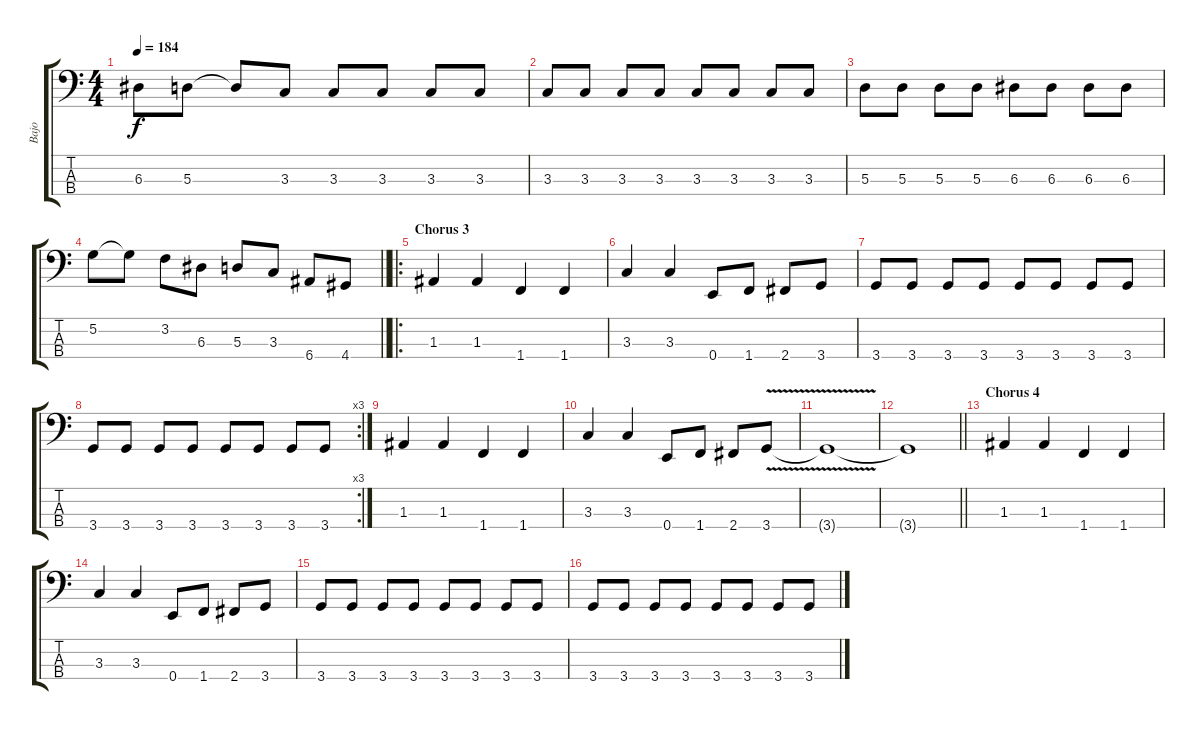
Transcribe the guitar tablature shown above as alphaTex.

\track ("Bajo" "Bajo") {instrument electricbassfinger}
\staff {score tabs}
\tuning (G2 D2 A1 E1) {hide}
\ts (4 4)
\tempo 184
\clef f4
\ks c
6.3.8{dy f} 5.3.8 5.3{t}.8 3.3.8 3.3.8 3.3.8 3.3.8 3.3.8 |
3.3.8 3.3.8 3.3.8 3.3.8 3.3.8 3.3.8 3.3.8 3.3.8 |
5.3.8 5.3.8 5.3.8 5.3.8 6.3.8 6.3.8 6.3.8 6.3.8 |
\barLineRight lightlight
5.2.8 5.2{t}.8 3.2.8 6.3.8 5.3.8 3.3.8 6.4.8 4.4.8 |
\ro
\section ("" "Chorus 3")
1.3.4 1.3.4 1.4.4 1.4.4 |
3.3.4 3.3.4 0.4.8 1.4.8 2.4.8 3.4.8 |
3.4.8 3.4.8 3.4.8 3.4.8 3.4.8 3.4.8 3.4.8 3.4.8 |
\rc 3
3.4.8 3.4.8 3.4.8 3.4.8 3.4.8 3.4.8 3.4.8 3.4.8 |
1.3.4 1.3.4 1.4.4 1.4.4 |
3.3.4 3.3.4 0.4.8 1.4.8 2.4.8 3.4{v}.8 |
3.4{t}.1 |
\barLineRight lightlight
3.4{t}.1 |
\section ("" "Chorus 4")
1.3.4 1.3.4 1.4.4 1.4.4 |
3.3.4 3.3.4 0.4.8 1.4.8 2.4.8 3.4.8 |
3.4.8 3.4.8 3.4.8 3.4.8 3.4.8 3.4.8 3.4.8 3.4.8 |
3.4.8 3.4.8 3.4.8 3.4.8 3.4.8 3.4.8 3.4.8 3.4.8
